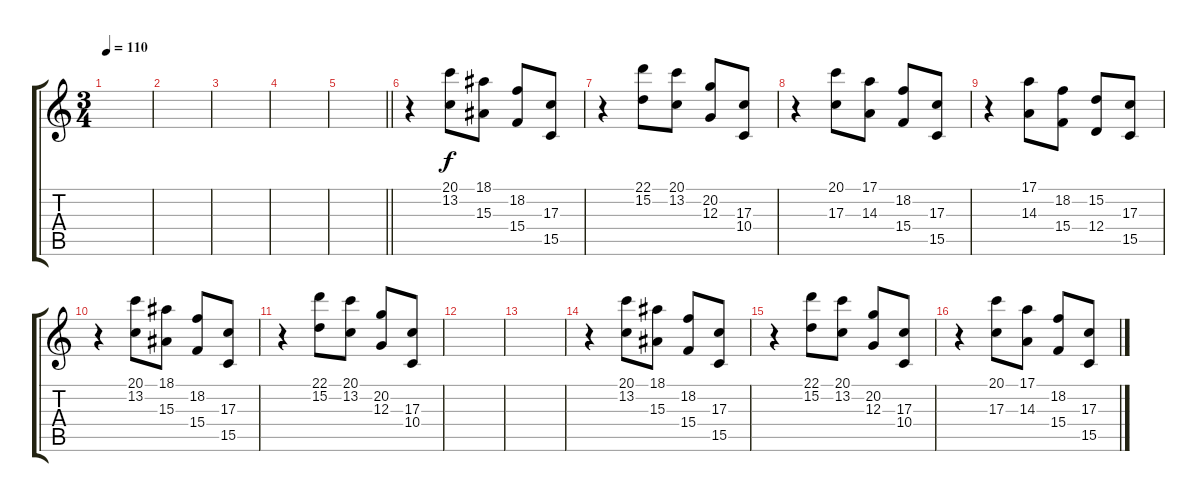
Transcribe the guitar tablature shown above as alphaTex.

\track "" {instrument flute}
\staff {score tabs}
\tuning (E4 B3 G3 D3 A2 E2) {hide}
\ts (3 4)
\tempo 110
\clef g2
\ks c
|
|
|
|
\barLineRight lightlight
|
r.4{volume 16 instrument stringensemble1} (20.1 13.2).8 (18.1 15.3).8 (18.2 15.4).8 (17.3 15.5).8 |
r.4 (22.1 15.2).8 (20.1 13.2).8 (20.2 12.3).8 (17.3 10.4).8 |
r.4 (20.1 17.3).8 (17.1 14.3).8 (18.2 15.4).8 (17.3 15.5).8 |
r.4 (17.1 14.3).8 (18.2 15.4).8 (15.2 12.4).8 (17.3 15.5).8 |
r.4 (20.1 13.2).8 (18.1 15.3).8 (18.2 15.4).8 (17.3 15.5).8 |
r.4 (22.1 15.2).8 (20.1 13.2).8 (20.2 12.3).8 (17.3 10.4).8 |
|
|
r.4 (20.1 13.2).8 (18.1 15.3).8 (18.2 15.4).8 (17.3 15.5).8 |
r.4 (22.1 15.2).8 (20.1 13.2).8 (20.2 12.3).8 (17.3 10.4).8 |
r.4 (20.1 17.3).8 (17.1 14.3).8 (18.2 15.4).8 (17.3 15.5).8
